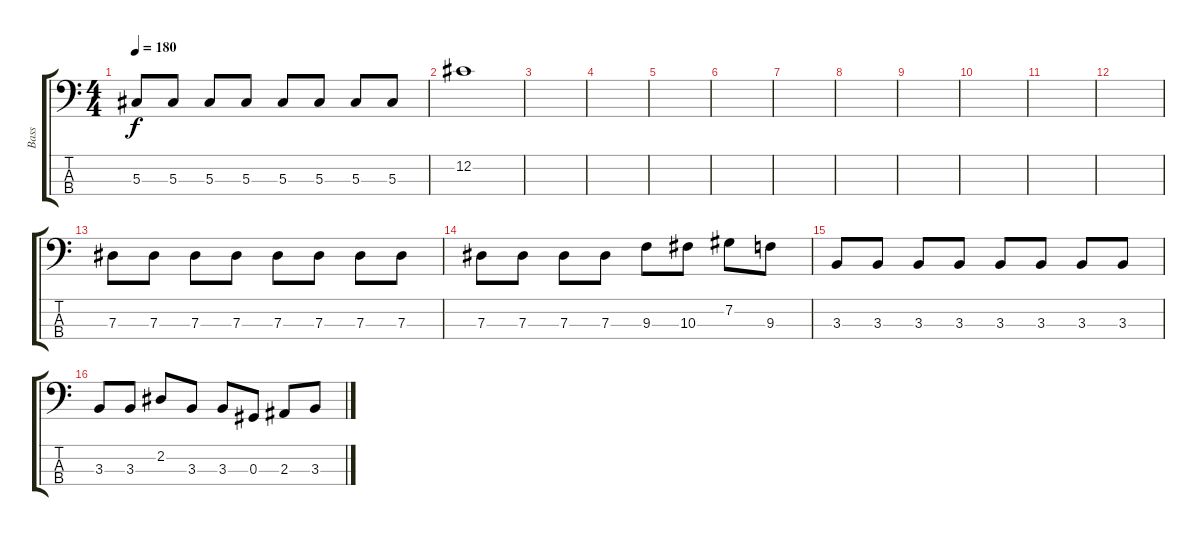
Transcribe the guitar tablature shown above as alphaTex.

\track ("Bass" "Bass") {instrument electricbasspick}
\staff {score tabs}
\tuning (Gb2 Db2 Ab1 Eb1) {hide}
\ts (4 4)
\tempo 180
\clef f4
\ks c
5.3.8{dy f} 5.3.8 5.3.8 5.3.8 5.3.8 5.3.8 5.3.8 5.3.8 |
12.2.1 |
|
|
|
|
|
|
|
|
|
|
7.3.8 7.3.8 7.3.8 7.3.8 7.3.8 7.3.8 7.3.8 7.3.8 |
7.3.8 7.3.8 7.3.8 7.3.8 9.3.8 10.3.8 7.2.8 9.3.8 |
3.3.8 3.3.8 3.3.8 3.3.8 3.3.8 3.3.8 3.3.8 3.3.8 |
3.3.8 3.3.8 2.2.8 3.3.8 3.3.8 0.3.8 2.3.8 3.3.8
